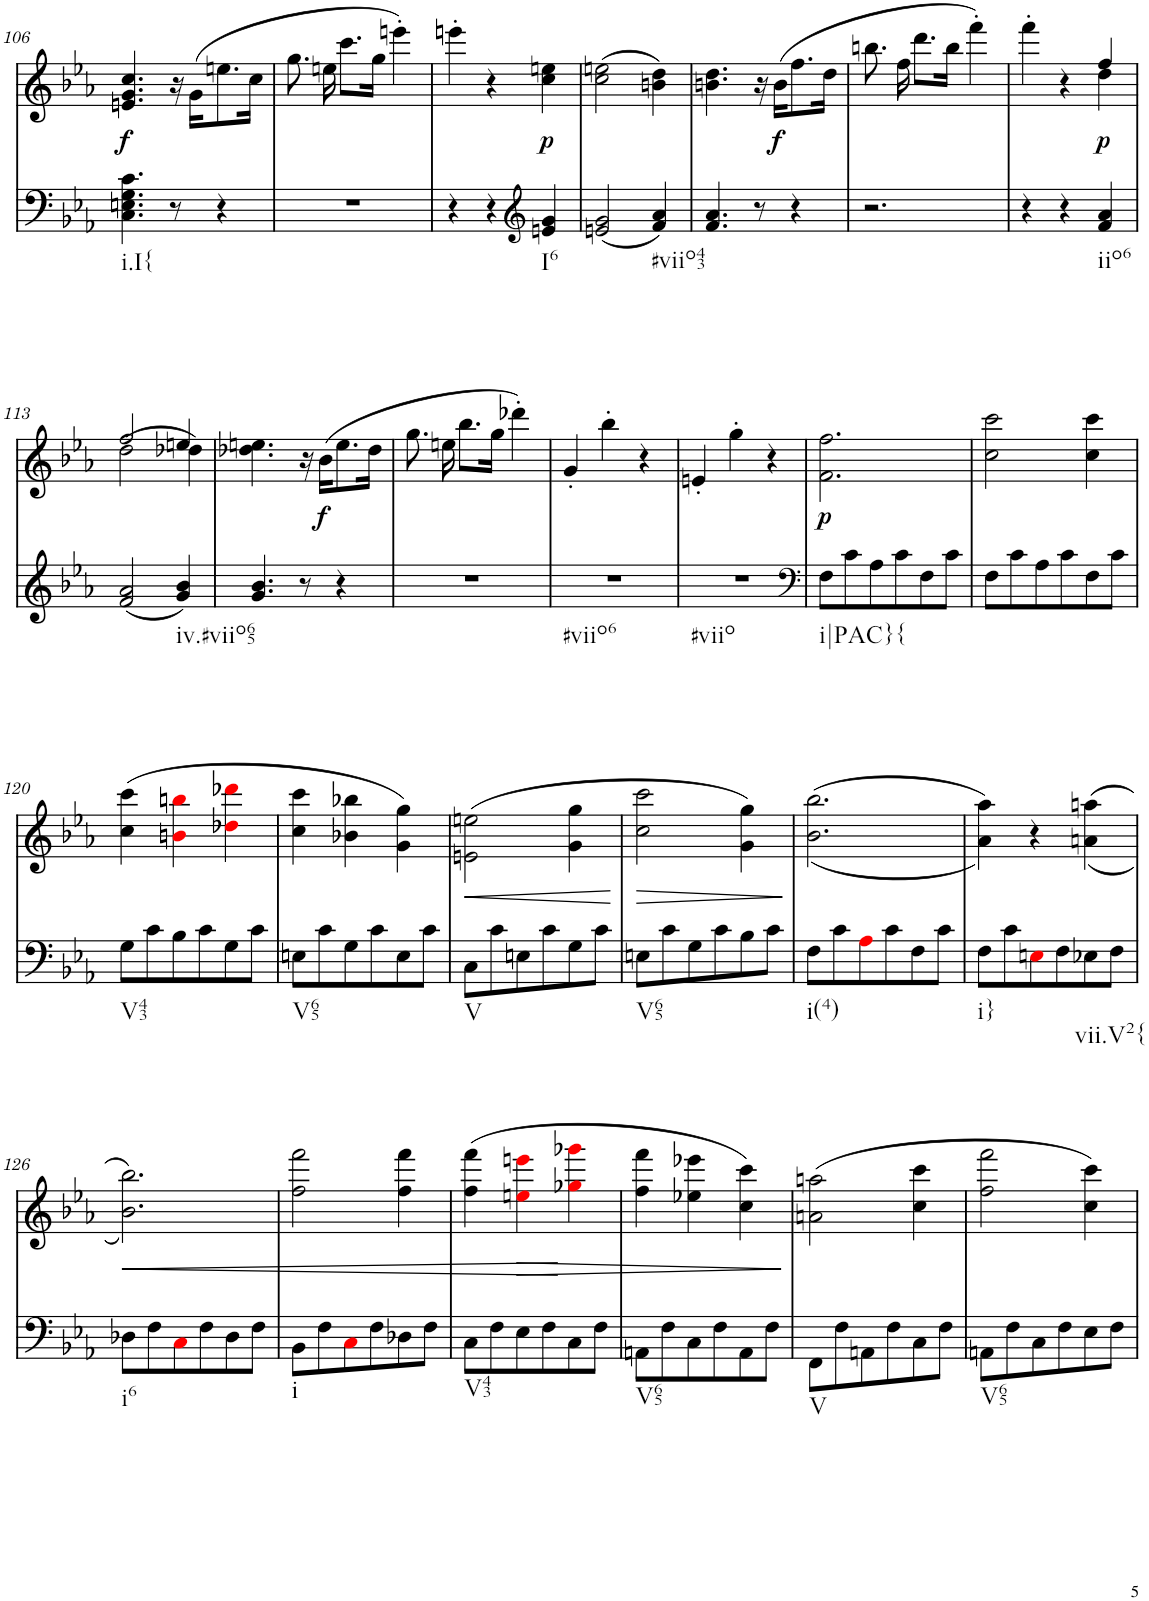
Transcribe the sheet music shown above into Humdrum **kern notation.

**kern	**kern	**dynam
*part2	*part1	*part1
*staff2	*staff1	*staff1
*I"piano	*I"piano	*
*I'Pno	*I'Pno	*
!!LO:PB:g=z
*clefF4	*clefG2	*
*k[b-e-a-]	*k[b-e-a-]	*
*c:	*c:	*
*M3/4	*M3/4	*
=106	=106	=106
!LO:TX:b:t=i.I{	!	!
!	!	!LO:DY:b
4.C\ 4.En\ 4.G\ 4.c\	4.en/ 4.g/ 4.cc/	f
8r	16r	.
.	(16g\KL	.
4r	8.een\	.
.	16cc\Jk	.
=107	=107	=107
2.r	8.gg\	.
.	16een\	.
.	8.ccc\L	.
.	16gg\Jk	.
.	4eeen'\)	.
=108	=108	=108
4r	4eeen'\	.
4r	4r	.
*clefG2	*	*
!LO:TX:b:t=I6	!	!
!	!	!LO:DY:b
4en/ 4g/	4cc\ 4een\	p
=109	=109	=109
(2en/ 2g/	(2cc\ 2een\	.
!LO:TX:b:t=#viio43	!	!
4f/ 4a-/)	4bn\ 4dd\)	.
=110	=110	=110
4.f/ 4.a-/	4.bn\ 4.dd\	.
8r	16r	.
!	!	!LO:DY:b
.	(16b\KL	f
4r	8.ff\	.
.	16dd\Jk	.
=111	=111	=111
2.r	8.bbn\	.
.	16ff\	.
.	8.ddd\L	.
.	16bb\Jk	.
.	4fff'\)	.
=112	=112	=112
*	*^	*
4r	4fff'\	2ryy	.
4r	4r	.	.
!LO:TX:b:t=iio6	!	!	!
!	!	!	!LO:DY:b
4f/ 4a-/	4ff/	4dd\	p
!!LO:LB:g=z	!!
=113	=113	=113	=113
(2f/ 2a-/	(2dd\	2ff/	.
!LO:TX:b:t=iv.#viio65	!	!	!
4g/ 4b-/)	4dd-X\)	4een/	.
*	*v	*v	*
=114	=114	=114
4.g/ 4.b-/	4.dd-X\ 4.een\	.
8r	16r	.
!	!	!LO:DY:b
.	(16b-\KL	f
4r	8.ee\	.
.	16dd-\Jk	.
=115	=115	=115
2.r	8.gg\	.
.	16een\	.
.	8.bb-\L	.
.	16gg\Jk	.
.	4ddd-X'\)	.
=116	=116	=116
!LO:TX:b:t=#viio6	!	!
2.r	4g'/	.
.	4bb-'\	.
.	4r	.
=117	=117	=117
!LO:TX:b:t=#viio	!	!
2.r	4en'/	.
.	4gg'\	.
.	4r	.
=118	=118	=118
*clefF4	*	*
!LO:TX:b:t=i|PAC}{	!	!
!	!	!LO:DY:b
8F\L	2.f\ 2.ff\	p
8c\	.	.
8A-\	.	.
8c\	.	.
8F\	.	.
8c\J	.	.
=119	=119	=119
8F\L	2cc\ 2ccc\	.
8c\	.	.
8A-\	.	.
8c\	.	.
8F\	4cc\ 4ccc\	.
8c\J	.	.
!!LO:LB:g=z
=120	=120	=120
!LO:TX:b:t=V43	!	!
8G\L	(4cc\ 4ccc\	.
8c\	.	.
8B-\	4bni\ 4bbni\	.
8c\	.	.
8G\	4dd-Xi\ 4ddd-Xi\	.
8c\J	.	.
=121	=121	=121
!LO:TX:b:t=V65	!	!
8En\L	4cc\ 4ccc\	.
8c\	.	.
8G\	4b-X\ 4bb-X\	.
8c\	.	.
8E\	4g\ 4gg\)	.
8c\J	.	.
=122	=122	=122
!LO:TX:b:t=V	!	!
!	!	!LO:HP:b
8C\L	(2en\ 2een\	<
8c\	.	.
8En\	.	.
8c\	.	.
8G\	4g\ 4gg\	.
8c\J	.	.
.	.	[
=123	=123	=123
!LO:TX:b:t=V65	!	!
!	!	!LO:HP:b
8En\L	2cc\ 2ccc\	>
8c\	.	.
8G\	.	.
8c\	.	.
8B-\	4g\ 4gg\)	.
8c\J	.	.
.	.	]
=124	=124	=124
!LO:TX:b:t=i(4)	!	!
8F\L	(<(2.b-\ 2.bb-\	.
8c\	.	.
8A-i\	.	.
8c\	.	.
8F\	.	.
8c\J	.	.
=125	=125	=125
!LO:TX:b:t=i}	!	!
8F\L	4a-\ 4aa-\))	.
8c\	.	.
8Eni\	4r	.
8F\	.	.
!LO:TX:b:t=vii.V2{	!	!
8E-X\	(<(4an\ 4aan\	.
8F\J	.	.
!!LO:LB:g=z
=126	=126	=126
!LO:TX:b:t=i6	!	!
!	!	!LO:HP:b
8D-X\L	2.b-\ 2.bb-\))	<
8F\	.	.
8Ci\	.	.
8F\	.	.
8D-\	.	.
8F\J	.	.
=127	=127	=127
!LO:TX:b:t=i	!	!
8BB-\L	2ff\ 2fff\	.
8F\	.	.
8Ci\	.	.
8F\	.	.
8D-X\	4ff\ 4fff\	.
8F\J	.	.
=128	=128	=128
!LO:TX:b:t=V43	!	!
8C\L	(4ff\ 4fff\	.
8F\	.	.
!	!	!LO:HP:b
8E-\	4eeni\ 4eeeni\	>
8F\	.	.
8C\	4gg-Xi\ 4ggg-Xi\	[
8F\J	.	.
=129	=129	=129
!LO:TX:b:t=V65	!	!
8AAn\L	4ff\ 4fff\	.
8F\	.	.
8C\	4ee-X\ 4eee-X\	.
8F\	.	.
8AA\	4cc\ 4ccc\)	.
8F\J	.	.
.	.	]
=130	=130	=130
!LO:TX:b:t=V	!	!
8FF\L	(2an\ 2aan\	.
8F\	.	.
8AAn\	.	.
8F\	.	.
8C\	4cc\ 4ccc\	.
8F\J	.	.
=131	=131	=131
!LO:TX:b:t=V65	!	!
8AAn\L	2ff\ 2fff\	.
8F\	.	.
8C\	.	.
8F\	.	.
8E-\	4cc\ 4ccc\)	.
8F\J	.	.
=	=	=
*-	*-	*-
